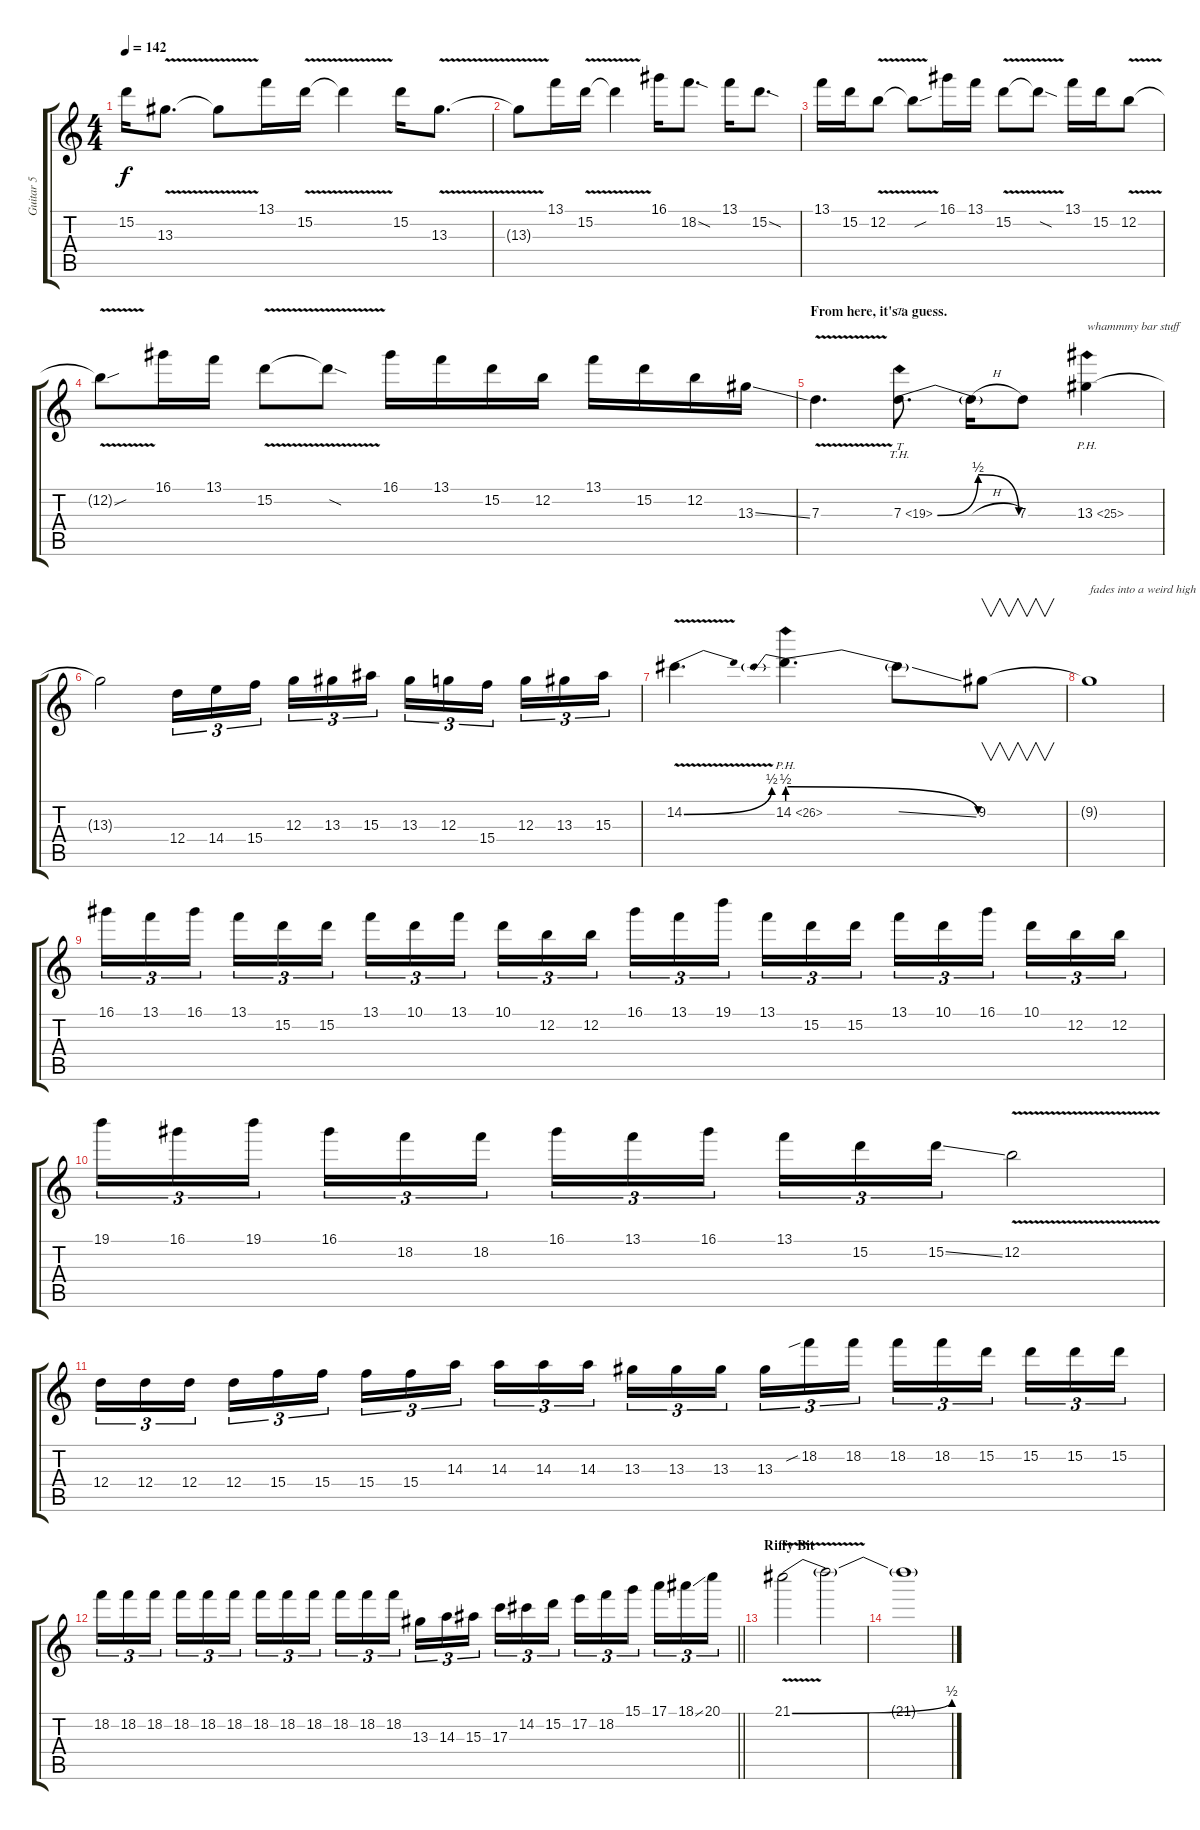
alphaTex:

\track ("Guitar 5" "Guitar 5") {instrument overdrivenguitar}
\staff {score tabs}
\tuning (E4 B3 G3 D3 A2 D2) {hide}
\ts (4 4)
\tempo 142
\clef g2
\ks c
15.2.16{dy f} 13.3{v}.8{d} 13.3{t}.8 13.1.16 15.2{v}.16 15.2{t}.4 15.2.16 13.3{v}.8{d} |
13.3{t}.8 13.1.16 15.2{v}.16 15.2{t}.4 16.1.16 18.2{sod}.8{d} 13.1.16 15.2{sod}.8{d} |
13.1.16 15.2.16 12.2{v}.8 12.2{sou t}.8 16.1.16 13.1.16 15.2{v}.8 15.2{sod t}.8 13.1.16 15.2.16 12.2{v}.8 |
12.2{sou t}.8 16.1.16 13.1.16 15.2{v}.8 15.2{sod t}.8 16.1.16 13.1.16 15.2.16 12.2.16 13.1.16 15.2.16 12.2.16 13.3{ss}.16 |
\section ("" "From here, it's a guess.")
7.3{v}.4{d} 7.3{be (bendrelease 0 0 15 2 45 2 60 0) th 12}.8{tt d} 7.3{h t}.16 7.3.8 13.3{ph 12}.4{txt "whammmy bar stuff"} |
13.3{t}.2 12.4.16{tu (3 2)} 14.4.16{tu (3 2)} 15.4.16{tu (3 2) beam splitsecondary} 12.3.16{tu (3 2)} 13.3.16{tu (3 2)} 15.3.16{tu (3 2)} 13.3.16{tu (3 2)} 12.3.16{tu (3 2)} 15.4.16{tu (3 2) beam splitsecondary} 12.3.16{tu (3 2)} 13.3.16{tu (3 2)} 15.3.16{tu (3 2)} |
14.2{be (bend 0 0 60 2) v}.4{d} 14.2{be (prebendrelease 0 2 60 0) ph 12}.4{d} 14.2{ss t}.8 9.2.8{v} |
9.2{t}.1{txt "fades into a weird high whammy thing"} |
16.1.16{tu (3 2)} 13.1.16{tu (3 2)} 16.1.16{tu (3 2) beam splitsecondary} 13.1.16{tu (3 2)} 15.2.16{tu (3 2)} 15.2.16{tu (3 2)} 13.1.16{tu (3 2)} 10.1.16{tu (3 2)} 13.1.16{tu (3 2) beam splitsecondary} 10.1.16{tu (3 2)} 12.2.16{tu (3 2)} 12.2.16{tu (3 2)} 16.1.16{tu (3 2)} 13.1.16{tu (3 2)} 19.1.16{tu (3 2) beam splitsecondary} 13.1.16{tu (3 2)} 15.2.16{tu (3 2)} 15.2.16{tu (3 2)} 13.1.16{tu (3 2)} 10.1.16{tu (3 2)} 16.1.16{tu (3 2) beam splitsecondary} 10.1.16{tu (3 2)} 12.2.16{tu (3 2)} 12.2.16{tu (3 2)} |
19.1.16{tu (3 2)} 16.1.16{tu (3 2)} 19.1.16{tu (3 2) beam splitsecondary} 16.1.16{tu (3 2)} 18.2.16{tu (3 2)} 18.2.16{tu (3 2)} 16.1.16{tu (3 2)} 13.1.16{tu (3 2)} 16.1.16{tu (3 2) beam splitsecondary} 13.1.16{tu (3 2)} 15.2.16{tu (3 2)} 15.2{ss}.16{tu (3 2)} 12.2{v}.2 |
12.4.16{tu (3 2)} 12.4.16{tu (3 2)} 12.4.16{tu (3 2) beam splitsecondary} 12.4.16{tu (3 2)} 15.4.16{tu (3 2)} 15.4.16{tu (3 2)} 15.4.16{tu (3 2)} 15.4.16{tu (3 2)} 14.3.16{tu (3 2) beam splitsecondary} 14.3.16{tu (3 2)} 14.3.16{tu (3 2)} 14.3.16{tu (3 2)} 13.3.16{tu (3 2)} 13.3.16{tu (3 2)} 13.3.16{tu (3 2) beam splitsecondary} 13.3.16{tu (3 2)} 18.2{sib}.16{tu (3 2)} 18.2.16{tu (3 2)} 18.2.16{tu (3 2)} 18.2.16{tu (3 2)} 15.2.16{tu (3 2) beam splitsecondary} 15.2.16{tu (3 2)} 15.2.16{tu (3 2)} 15.2.16{tu (3 2)} |
\barLineRight lightlight
18.2.16{tu (3 2)} 18.2.16{tu (3 2)} 18.2.16{tu (3 2) beam splitsecondary} 18.2.16{tu (3 2)} 18.2.16{tu (3 2)} 18.2.16{tu (3 2)} 18.2.16{tu (3 2)} 18.2.16{tu (3 2)} 18.2.16{tu (3 2) beam splitsecondary} 18.2.16{tu (3 2)} 18.2.16{tu (3 2)} 18.2.16{tu (3 2)} 13.3.16{tu (3 2)} 14.3.16{tu (3 2)} 15.3.16{tu (3 2) beam splitsecondary} 17.3.16{tu (3 2)} 14.2.16{tu (3 2)} 15.2.16{tu (3 2)} 17.2.16{tu (3 2)} 18.2.16{tu (3 2)} 15.1.16{tu (3 2) beam splitsecondary} 17.1.16{tu (3 2)} 18.1{ss}.16{tu (3 2)} 20.1.16{tu (3 2)} |
\section ("" "Riffy Bit")
21.1{be (bend 0 0 60 2) v}.2 21.1{t}.2{volume 0} |
21.1{t}.1
